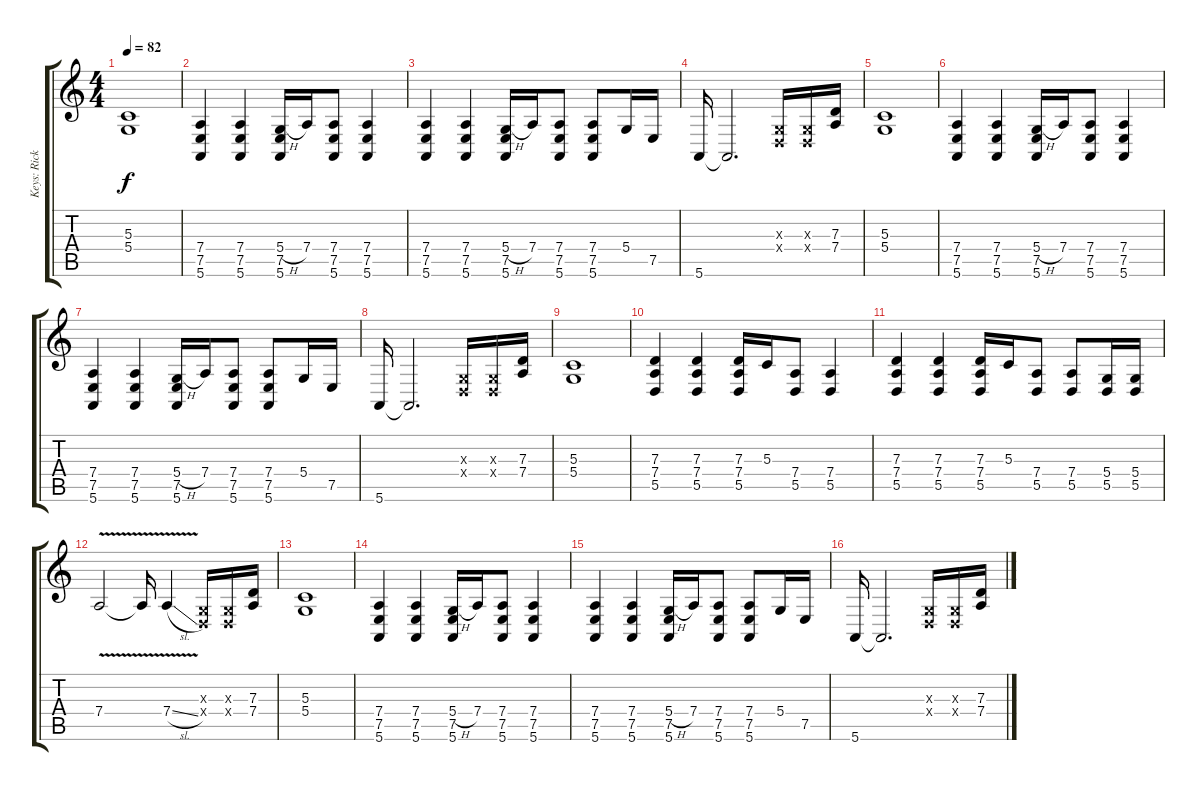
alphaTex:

\track ("Keys: Rick Wright" "Keys: Rick") {instrument electricgrandpiano}
\staff {score tabs}
\tuning (E4 B3 G3 D3 A2 E2) {hide}
\ts (4 4)
\tempo 82
\clef g2
\ks c
(5.3 5.4).1{dy f} |
(7.4 7.5 5.6).4 (7.4 7.5 5.6).4 (5.4{h} 7.5 5.6).16 7.4.16 (7.4 7.5 5.6).8 (7.4 7.5 5.6).4 |
(7.4 7.5 5.6).4 (7.4 7.5 5.6).4 (5.4{h} 7.5 5.6).16 7.4.16 (7.4 7.5 5.6).8 (7.4 7.5 5.6).8 5.4.16 7.5.16 |
5.6.16 5.6{t}.2{d} (0.3{x} 0.4{x}).16 (0.3{x} 0.4{x}).16 (7.3 7.4).16 |
(5.3 5.4).1 |
(7.4 7.5 5.6).4 (7.4 7.5 5.6).4 (5.4{h} 7.5 5.6).16 7.4.16 (7.4 7.5 5.6).8 (7.4 7.5 5.6).4 |
(7.4 7.5 5.6).4 (7.4 7.5 5.6).4 (5.4{h} 7.5 5.6).16 7.4.16 (7.4 7.5 5.6).8 (7.4 7.5 5.6).8 5.4.16 7.5.16 |
5.6.16 5.6{t}.2{d} (0.3{x} 0.4{x}).16 (0.3{x} 0.4{x}).16 (7.3 7.4).16 |
(5.3 5.4).1 |
(7.3 7.4 5.5).4 (7.3 7.4 5.5).4 (7.3 7.4 5.5).16 5.3.16 (7.4 5.5).8 (7.4 5.5).4 |
(7.3 7.4 5.5).4 (7.3 7.4 5.5).4 (7.3 7.4 5.5).16 5.3.16 (7.4 5.5).8 (7.4 5.5).8 (5.4 5.5).16 (5.4 5.5).16 |
7.4{v}.2 7.4{t}.16 7.4{v sl}.4 (0.3{x} 0.4{x}).16 (0.3{x} 0.4{x}).16 (7.3 7.4).16 |
(5.3 5.4).1 |
(7.4 7.5 5.6).4 (7.4 7.5 5.6).4 (5.4{h} 7.5 5.6).16 7.4.16 (7.4 7.5 5.6).8 (7.4 7.5 5.6).4 |
(7.4 7.5 5.6).4 (7.4 7.5 5.6).4 (5.4{h} 7.5 5.6).16 7.4.16 (7.4 7.5 5.6).8 (7.4 7.5 5.6).8 5.4.16 7.5.16 |
5.6.16 5.6{t}.2{d} (0.3{x} 0.4{x}).16 (0.3{x} 0.4{x}).16 (7.3 7.4).16
